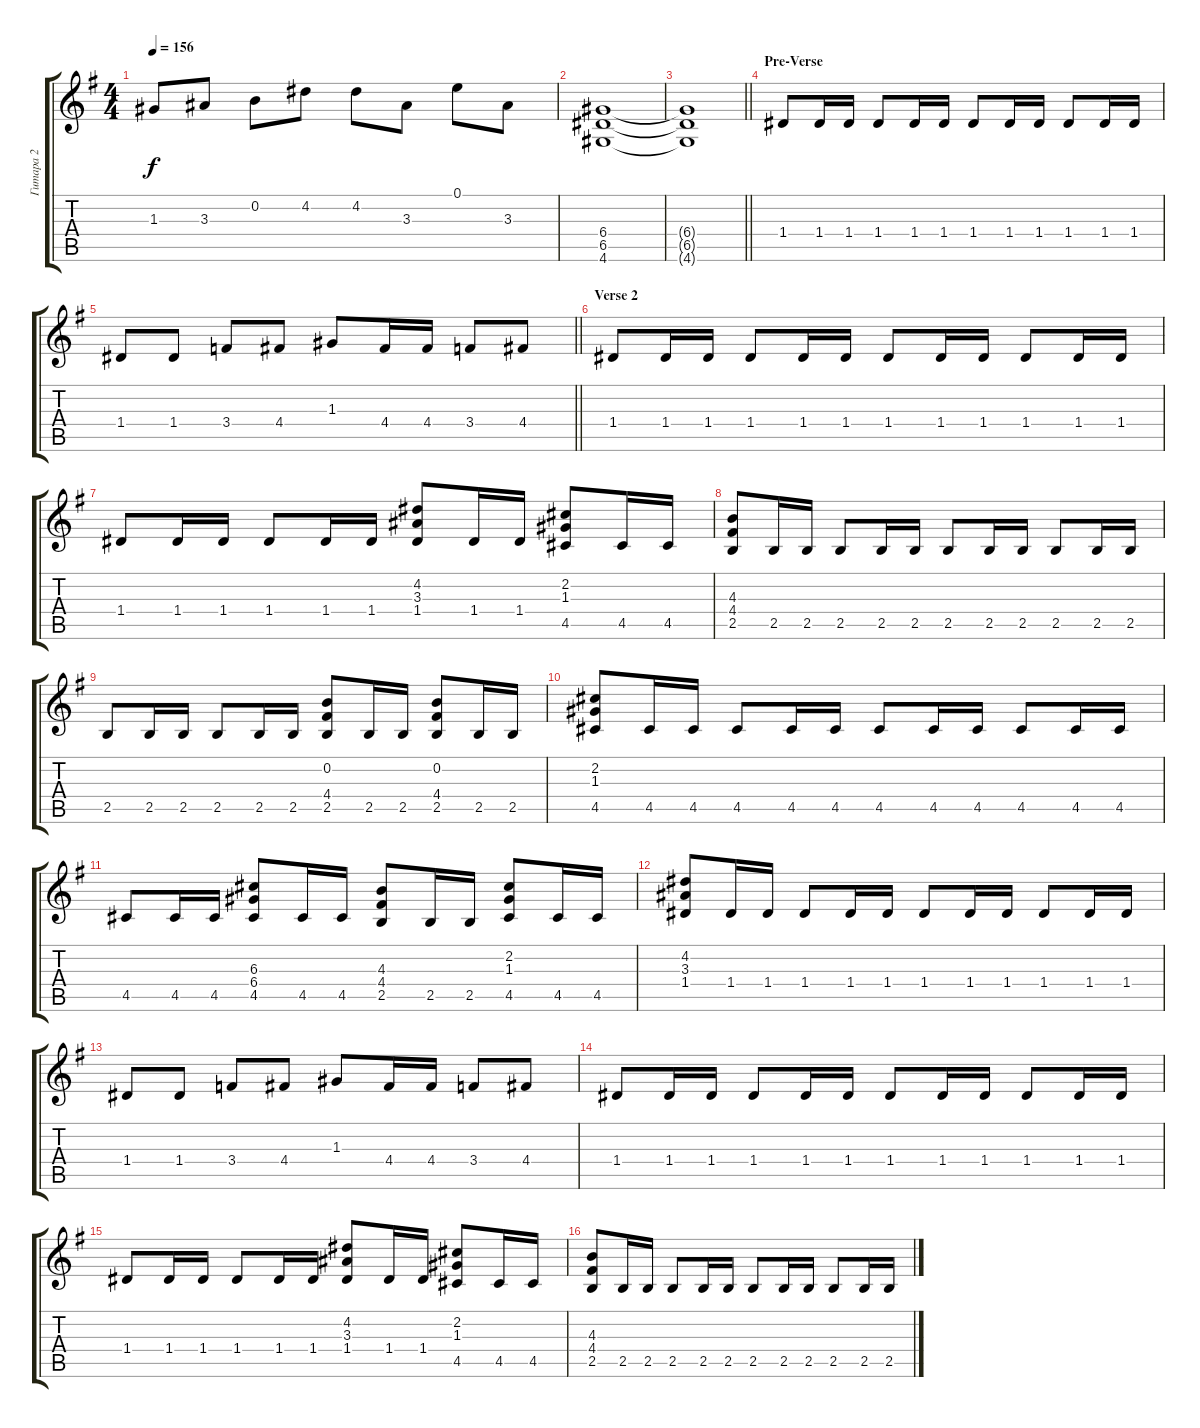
\track ("Гитара 2" "Гитара 2") {instrument distortionguitar}
\staff {score tabs}
\tuning (E4 B3 G3 D3 A2 E2) {hide}
\ts (4 4)
\tempo 156
\clef g2
\ks eminor
1.3.8{dy f} 3.3.8 0.2.8 4.2.8 4.2.8 3.3.8 0.1.8 3.3.8 |
(6.4 6.5 4.6).1{volume 13} |
\barLineRight lightlight
(6.4{t} 6.5{t} 4.6{t}).1 |
\section ("" "Pre-Verse")
1.4.8 1.4.16 1.4.16 1.4.8 1.4.16 1.4.16 1.4.8 1.4.16 1.4.16 1.4.8 1.4.16 1.4.16 |
\barLineRight lightlight
1.4.8 1.4.8 3.4.8 4.4.8 1.3.8 4.4.16 4.4.16 3.4.8 4.4.8 |
\section ("" "Verse 2")
1.4.8 1.4.16 1.4.16 1.4.8 1.4.16 1.4.16 1.4.8 1.4.16 1.4.16 1.4.8 1.4.16 1.4.16 |
1.4.8 1.4.16 1.4.16 1.4.8 1.4.16 1.4.16 (4.2 3.3 1.4).8 1.4.16 1.4.16 (2.2 1.3 4.5).8 4.5.16 4.5.16 |
(4.3 4.4 2.5).8 2.5.16 2.5.16 2.5.8 2.5.16 2.5.16 2.5.8 2.5.16 2.5.16 2.5.8 2.5.16 2.5.16 |
2.5.8 2.5.16 2.5.16 2.5.8 2.5.16 2.5.16 (0.2 4.4 2.5).8 2.5.16 2.5.16 (0.2 4.4 2.5).8 2.5.16 2.5.16 |
(2.2 1.3 4.5).8 4.5.16 4.5.16 4.5.8 4.5.16 4.5.16 4.5.8 4.5.16 4.5.16 4.5.8 4.5.16 4.5.16 |
4.5.8 4.5.16 4.5.16 (6.3 6.4 4.5).8 4.5.16 4.5.16 (4.3 4.4 2.5).8 2.5.16 2.5.16 (2.2 1.3 4.5).8 4.5.16 4.5.16 |
(4.2 3.3 1.4).8 1.4.16 1.4.16 1.4.8 1.4.16 1.4.16 1.4.8 1.4.16 1.4.16 1.4.8 1.4.16 1.4.16 |
1.4.8 1.4.8 3.4.8 4.4.8 1.3.8 4.4.16 4.4.16 3.4.8 4.4.8 |
1.4.8 1.4.16 1.4.16 1.4.8 1.4.16 1.4.16 1.4.8 1.4.16 1.4.16 1.4.8 1.4.16 1.4.16 |
1.4.8 1.4.16 1.4.16 1.4.8 1.4.16 1.4.16 (4.2 3.3 1.4).8 1.4.16 1.4.16 (2.2 1.3 4.5).8 4.5.16 4.5.16 |
(4.3 4.4 2.5).8 2.5.16 2.5.16 2.5.8 2.5.16 2.5.16 2.5.8 2.5.16 2.5.16 2.5.8 2.5.16 2.5.16
